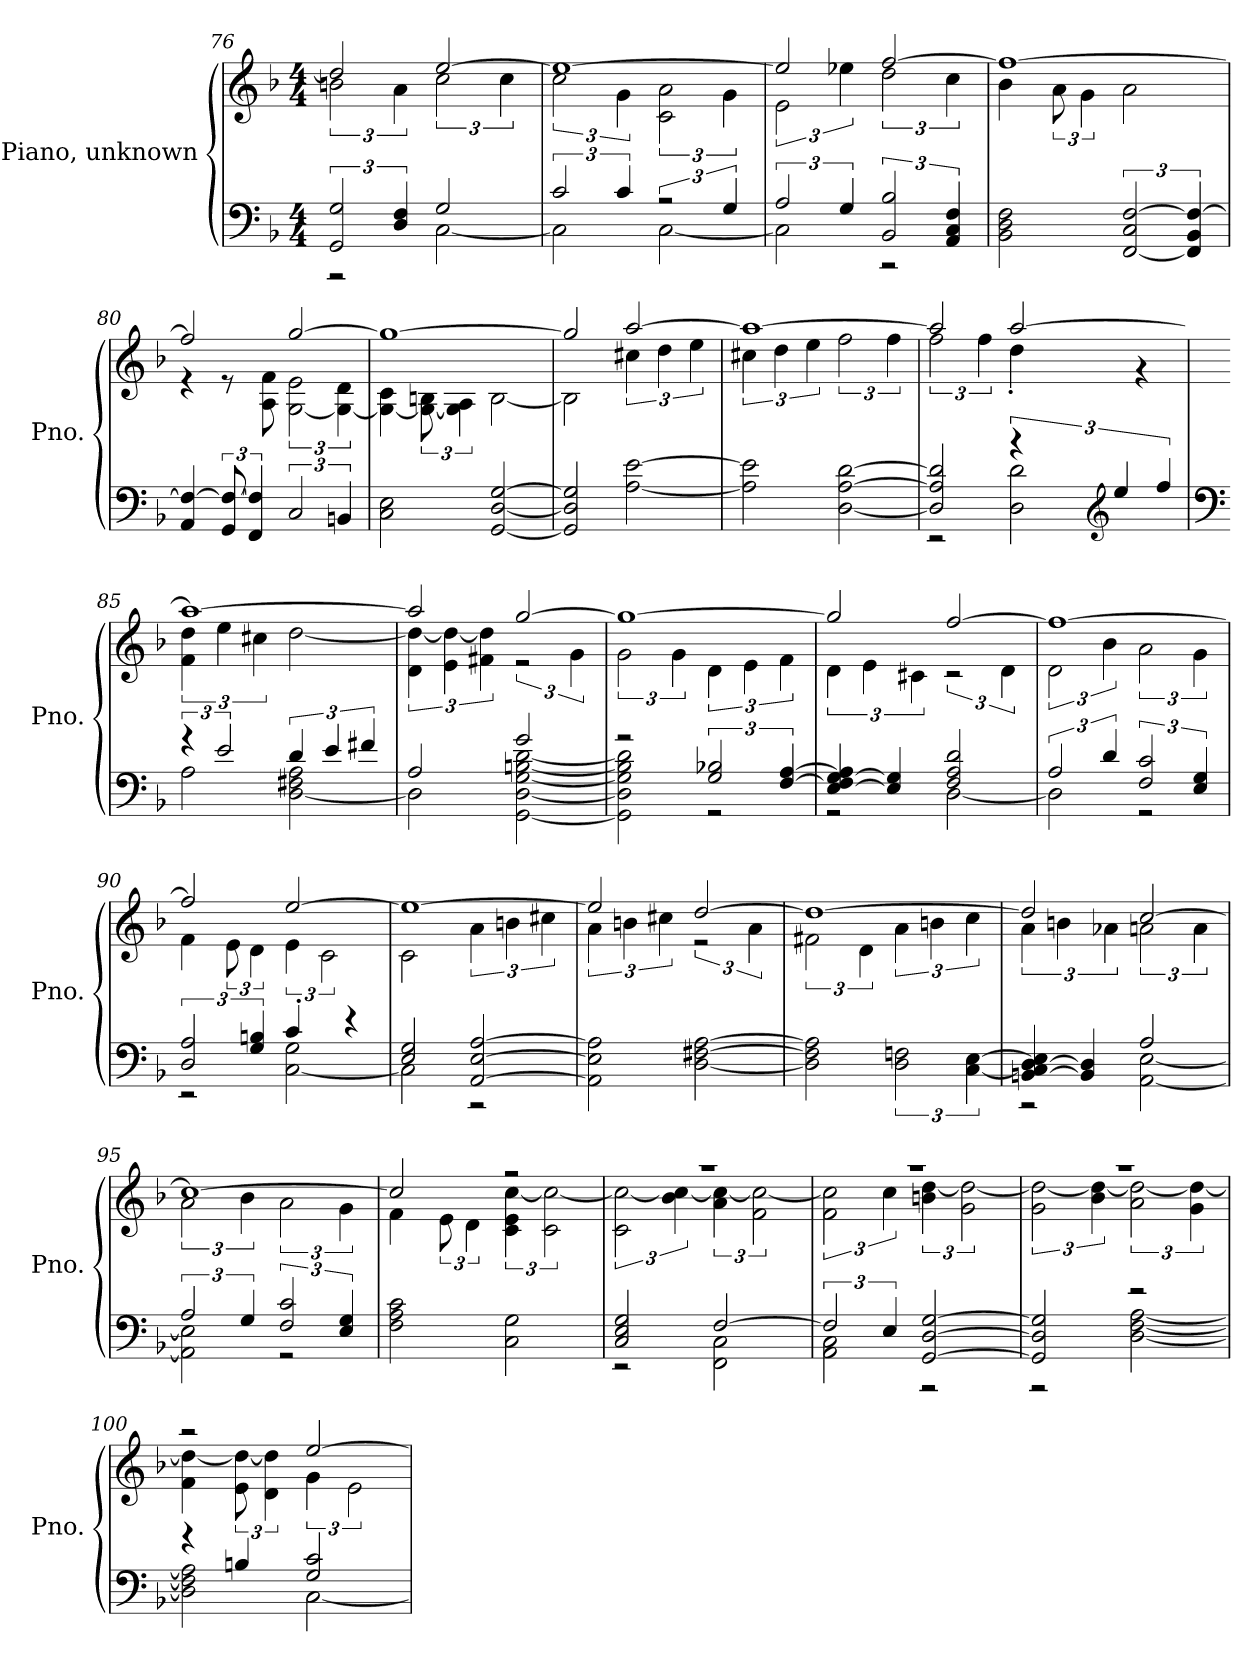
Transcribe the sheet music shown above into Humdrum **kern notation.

**kern	**kern
*part1	*part1
*staff2	*staff1
*I"Piano, unknown	*
*I'Pno.	*
!!LO:LB:g=z
*clefF4	*clefG2
*k[b-]	*k[b-]
*M4/4	*M4/4
=76	=76
*^	*^
3GG/ 3G/	2r	2dd/]	3bn\
6D/ 6F/	.	.	6a\
2G/	[2C\	[2ee/	3cc\
.	.	.	6cc\
=77	=77	=77	=77
3c/	2C\]	1ee_	3cc\
6c/	.	.	6g\
3r	[2C\	.	3c\ 3a\
6G/	.	.	6g\
=78	=78	=78	=78
3A/	2C\]	2ee/]	3e\
6G/	.	.	6ee-X\
3BB-/ 3B-/	2r	[2ff/	3dd\
6AA/ 6C/ 6F/	.	.	6cc\
*v	*v	*	*
=79	=79	=79
2BB-\ 2D\ 2F\	1ff_	4b-\
.	.	12a\
.	.	6g\
[3FF/ 3C/ [3F/	.	2a\
6FF/] 6BB-/ 6F/_	.	.
=80	=80	=80
4AA/ 4F/_	2ff/]	4r
12GG/ 12F/_	.	8r
6FF/ 6F/]	.	.
.	.	8A\ 8f\
3C/	[2gg/	[3G\ 3e\
6BBn/	.	6G\_ 6d\
=81	=81	=81
2C\ 2E\	1gg_	4G\_ 4c\
.	.	12G\_ 12Bn\
.	.	6G\] 6A\
[2GG/ [2D/ [2G/	.	[2B\
!!LO:LB:g=z	!!
=82	=82	=82
2GG/] 2D/] 2G/]	2gg/]	2B\]
[2A\ [2e\	[2aa/	6cc#X\
.	.	6dd\
.	.	6ee\
=83	=83	=83
2A\] 2e\]	1aa_	6cc#X\
.	.	6dd\
.	.	6ee\
[2D\ [2A\ [2d\	.	3ff\
.	.	6ff\
=84	=84	=84
*^	*	*
2D/] 2A/] 2d/]	2r	2aa/]	3ff\
.	.	.	6ff\
6r	2D\ 2d\	[2aa/	4dd'\
*clefG2	*	*	*
6ee/	.	.	.
.	.	.	4r
6ff/	.	.	.
=85	=85	=85	=85
*clefF4	*	*	*
6r	2A\	1aa_	6f\ 6dd\
3e/	.	.	6ee\
.	.	.	6cc#X\
6d/	[2D\ 2F#X\ 2A\	.	[2dd\
6e/	.	.	.
6f#X/	.	.	.
=86	=86	=86	=86
2A/	2D\]	2aa/]	6d\ 6dd\_
.	.	.	6e\ 6dd\_
.	.	.	6f#X\ 6dd\]
2g/	[2GG\ [2D\ [2G\ [2Bn\ [2d\	[2gg/	3r
.	.	.	6g\
=87	=87	=87	=87
2r	2GG\] 2D\] 2G\] 2B\] 2d\]	1gg_	3g\
.	.	.	6g\
3G/ 3B-X/	2r	.	6d\
.	.	.	6e\
[6F/ [6A/	.	.	6f\
!!LO:PB:g=z	!!
=88	=88	=88	=88
[4E/ 4F/] [4G/ 4A/]	2r	2gg/]	6d\
.	.	.	6e\
4E/] 4G/]	.	.	.
.	.	.	6c#X\
2F/ 2A/ 2d/	[2D\	[2ff/	3r
.	.	.	6d\
=89	=89	=89	=89
3A/	2D\]	1ff_	3d\
6d/	.	.	6b-\
3F/ 3c/	2r	.	3a\
6E/ 6G/	.	.	6g\
=90	=90	=90	=90
3D/ 3A/	2r	2ff/]	4f\
.	.	.	12e\
6G/ 6Bn/	.	.	6d\
4c'/	[2C\ 2G\	[2ee/	6e\
.	.	.	3c\
4r	.	.	.
=91	=91	=91	=91
2E/ 2G/	2C\]	1ee_	2c\
[2AA/ [2E/ [2A/	2r	.	6a\
.	.	.	6bn\
.	.	.	6cc#X\
*v	*v	*	*
=92	=92	=92
2AA\] 2E\] 2A\]	2ee/]	6a\
.	.	6bn\
.	.	6cc#X\
[2D\ [2F#X\ [2A\	[2dd/	3r
.	.	6a\
=93	=93	=93
2D\] 2F#\] 2A\]	1dd_	3f#X\
.	.	6d\
3D\ 3Fn\	.	6a\
.	.	6bn\
[6C\ [6E\	.	6cc\
!!LO:LB:g=z	!!
=94	=94	=94
*^	*	*
[4BBn/ 4C/] [4D/ 4E/]	2r	2dd/]	6a\
.	.	.	6bn\
4BB/] 4D/]	.	.	.
.	.	.	6a-X\
2A/	[2AA\ [2E\	[2cc/	3an\
.	.	.	6a\
=95	=95	=95	=95
3A/	2AA\] 2E\]	1cc_	3a\
6G/	.	.	6b-\
3F/ 3c/	2r	.	3a\
6E/ 6G/	.	.	6g\
*v	*v	*	*
=96	=96	=96
2F\ 2A\ 2c\	2cc/]	4f\
.	.	12e\
.	.	6d\
2C\ 2G\	2r	6c\ 6e\ [6cc\
.	.	3c\ 3cc\_
=97	=97	=97
*^	*	*
2C/ 2E/ 2G/	2r	1r	3c\ 3cc\_
.	.	.	6b-\ 6cc\_
[2F/	2FF\ 2C\	.	6a\ 6cc\_
.	.	.	3f\ 3cc\_
=98	=98	=98	=98
3F/]	2AA\ 2C\	1r	3f\ 3cc\]
6E/	.	.	6cc\
[2GG/ [2D/ [2G/	2r	.	6bn\ [6dd\
.	.	.	3g\ 3dd\_
=99	=99	=99	=99
2GG/] 2D/] 2G/]	2r	1r	3g\ 3dd\_
.	.	.	6b-\ 6dd\_
2r	[2D\ [2F\ [2A\	.	3a\ 3dd\_
.	.	.	6g\ 6dd\_
!!LO:LB:g=z	!!
=100	=100	=100	=100
4r	2D\] 2F\] 2A\]	2r	4f\ 4dd\_
4Bn/	.	.	12e\ 12dd\_
.	.	.	6d\ 6dd\]
2G/ 2c/	[2C\	[2ee/	6g\
.	.	.	3e\
*v	*v	*	*
*	*v	*v
=	=
*-	*-
